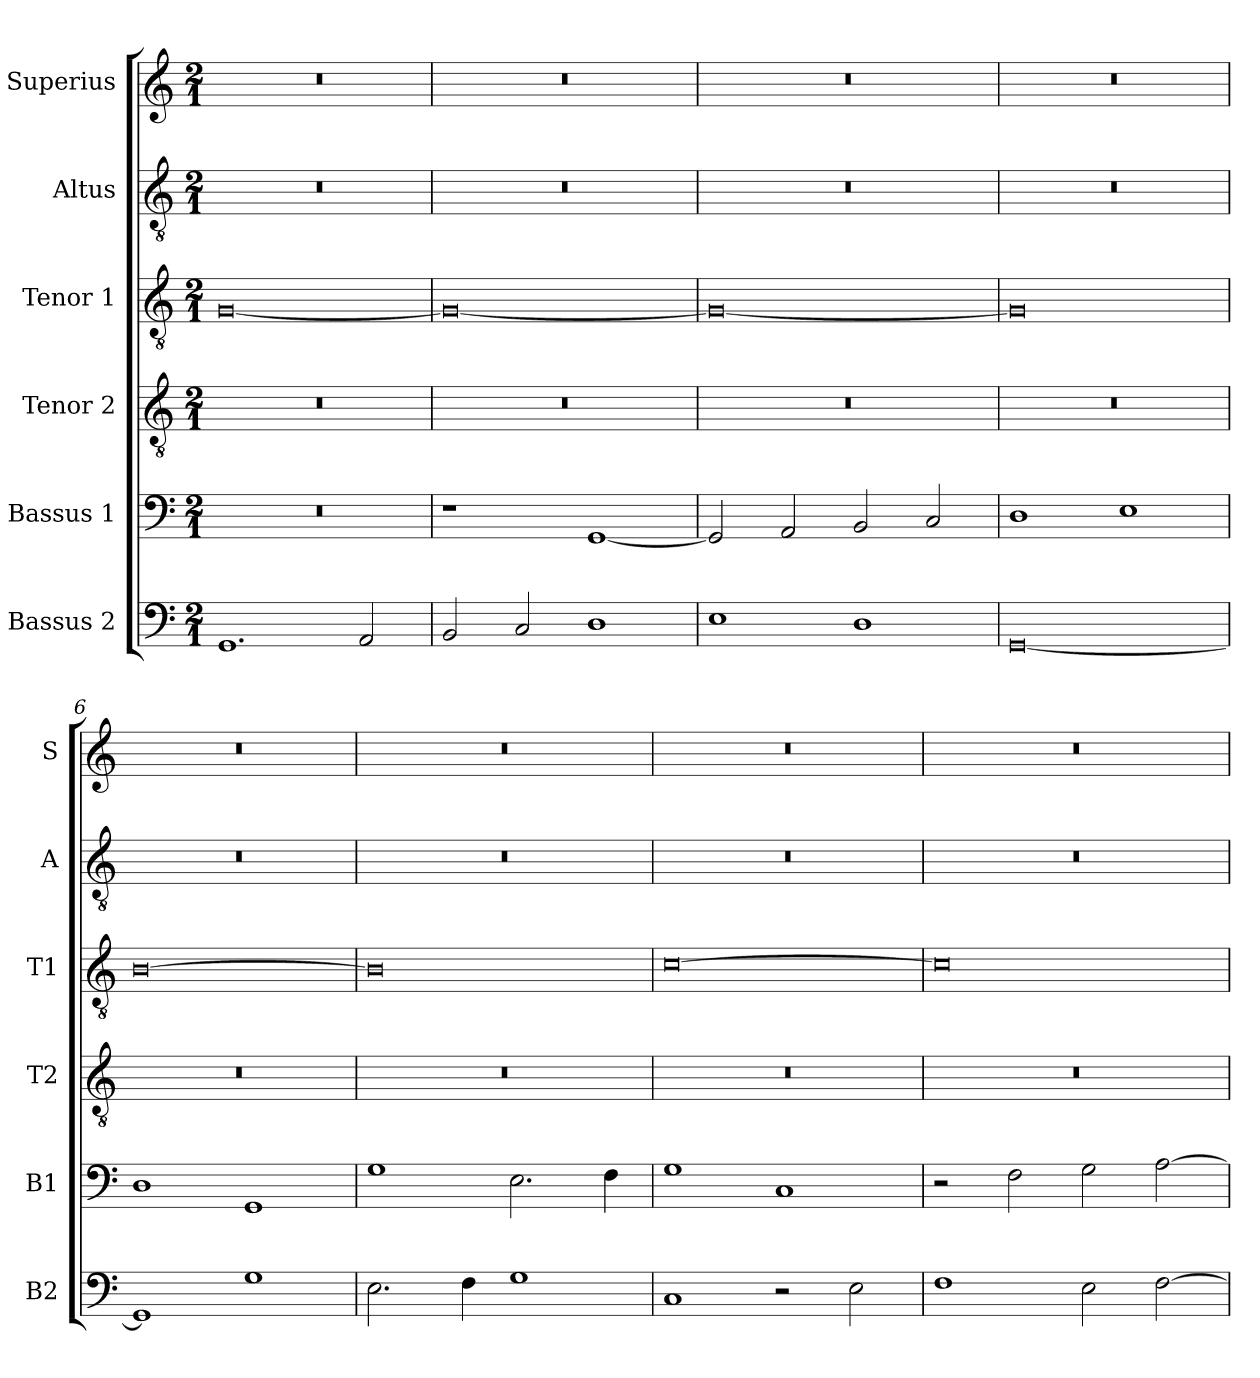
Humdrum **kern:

**kern	**kern	**kern	**kern	**kern	**kern
*part6	*part5	*part4	*part3	*part2	*part1
*staff6	*staff5	*staff4	*staff3	*staff2	*staff1
*I"Bassus 2	*I"Bassus 1	*I"Tenor 2	*I"Tenor 1	*I"Altus	*I"Superius
*I'B2	*I'B1	*I'T2	*I'T1	*I'A	*I'S
*clefF4	*clefF4	*clefGv2	*clefGv2	*clefGv2	*clefG2
*k[]	*k[]	*k[]	*k[]	*k[]	*k[]
*a:	*a:	*a:	*a:	*a:	*a:
*M2/1	*M2/1	*M2/1	*M2/1	*M2/1	*M2/1
=	=	=	=	=	=
1.GG	0r	0r	[0G	0r	0r
2AA	.	.	.	.	.
=3	=3	=3	=3	=3	=3
2BB	1r	0r	0G_	0r	0r
2C	.	.	.	.	.
1D	[1GG	.	.	.	.
=4	=4	=4	=4	=4	=4
1E	2GG]	0r	0G_	0r	0r
.	2AA	.	.	.	.
1D	2BB	.	.	.	.
.	2C	.	.	.	.
=5	=5	=5	=5	=5	=5
[0GG	1D	0r	0G]	0r	0r
.	1E	.	.	.	.
=6	=6	=6	=6	=6	=6
1GG]	1D	0r	[0B	0r	0r
1G	1GG	.	.	.	.
=7	=7	=7	=7	=7	=7
2.E	1G	0r	0B]	0r	0r
4F	.	.	.	.	.
1G	2.E	.	.	.	.
.	4F	.	.	.	.
=8	=8	=8	=8	=8	=8
1C	1G	0r	[0c	0r	0r
2r	1C	.	.	.	.
2E	.	.	.	.	.
=9	=9	=9	=9	=9	=9
1F	2r	0r	0c]	0r	0r
.	2F	.	.	.	.
2E	2G	.	.	.	.
[2F	[2A	.	.	.	.
=	=	=	=	=	=
*-	*-	*-	*-	*-	*-
